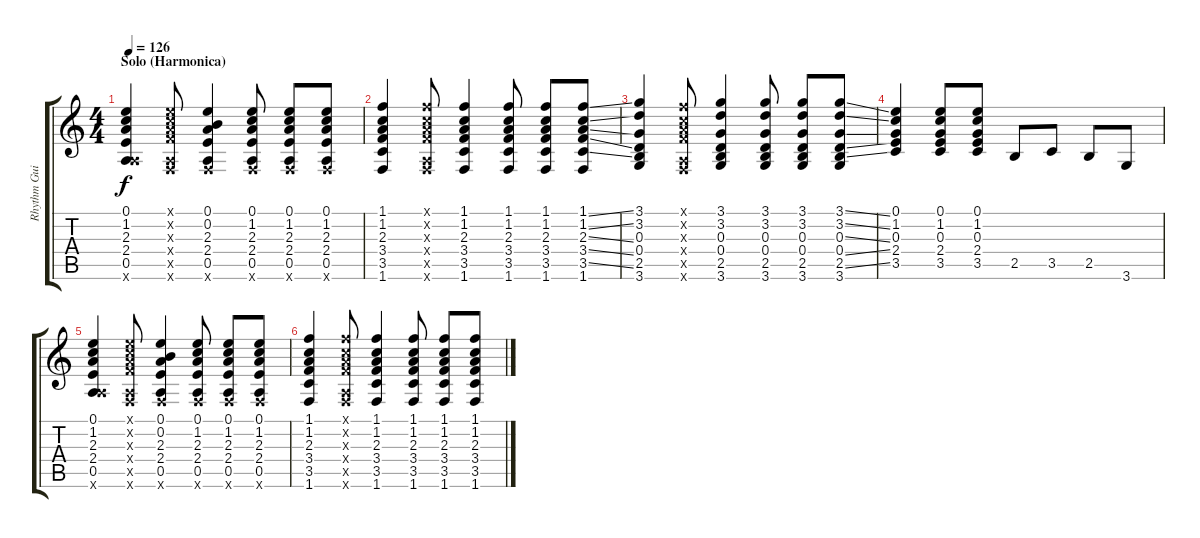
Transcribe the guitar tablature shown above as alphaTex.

\track ("Rhythm Guitar" "Rhythm Gui") {instrument acousticguitarsteel}
\staff {score tabs}
\tuning (E4 B3 G3 D3 A2 E2) {hide}
\ts (4 4)
\section ("" "Solo (Harmonica)")
\tempo 126
\clef g2
\ks c
(0.1 1.2 2.3 2.4 0.5 5.6{x}).4{dy f} (0.1{x} 1.2{x} 2.3{x} 3.4{x} 0.5{x} 1.6{x}).8 (0.1 0.2 2.3 2.4 0.5 1.6{x}).4 (0.1 1.2 2.3 2.4 0.5 1.6{x}).8 (0.1 1.2 2.3 2.4 0.5 1.6{x}).8 (0.1 1.2 2.3 2.4 0.5 1.6{x}).8 |
(1.1 1.2 2.3 3.4 3.5 1.6).4{volume 12} (1.1{x} 1.2{x} 2.3{x} 3.4{x} 0.5{x} 1.6{x}).8{volume 12} (1.1 1.2 2.3 3.4 3.5 1.6).4{volume 11} (1.1 1.2 2.3 3.4 3.5 1.6).8{volume 11} (1.1 1.2 2.3 3.4 3.5 1.6).8{volume 10} (1.1{ss} 1.2{ss} 2.3{ss} 3.4{ss} 3.5{ss} 1.6).8{volume 10} |
(3.1 3.2 0.3 0.4 2.5 3.6).4{volume 9} (1.1{x} 1.2{x} 2.3{x} 3.4{x} 0.5{x} 1.6{x}).8{volume 9} (3.1 3.2 0.3 0.4 2.5 3.6).4{volume 8} (3.1 3.2 0.3 0.4 2.5 3.6).8{volume 8} (3.1 3.2 0.3 0.4 2.5 3.6).8{volume 7} (3.1{ss} 3.2{ss} 0.3{ss} 0.4{ss} 2.5{ss} 3.6).8{volume 7} |
(0.1 1.2 0.3 2.4 3.5).4{volume 6} (0.1 1.2 0.3 2.4 3.5).8{volume 6} (0.1 1.2 0.3 2.4 3.5).8{volume 5} 2.5.8{volume 5} 3.5.8{volume 5} 2.5.8{volume 5} 3.6.8{volume 5} |
(0.1 1.2 2.3 2.4 0.5 5.6{x}).4{volume 4} (0.1{x} 1.2{x} 2.3{x} 3.4{x} 0.5{x} 1.6{x}).8{volume 4} (0.1 0.2 2.3 2.4 0.5 1.6{x}).4{volume 3} (0.1 1.2 2.3 2.4 0.5 1.6{x}).8{volume 3} (0.1 1.2 2.3 2.4 0.5 1.6{x}).8{volume 2} (0.1 1.2 2.3 2.4 0.5 1.6{x}).8{volume 2} |
(1.1 1.2 2.3 3.4 3.5 1.6).4{volume 1} (1.1{x} 1.2{x} 2.3{x} 3.4{x} 0.5{x} 1.6{x}).8{volume 1} (1.1 1.2 2.3 3.4 3.5 1.6).4{volume 0} (1.1 1.2 2.3 3.4 3.5 1.6).8{volume 0} (1.1 1.2 2.3 3.4 3.5 1.6).8{volume 0} (1.1 1.2 2.3 3.4 3.5 1.6).8{volume 0}
